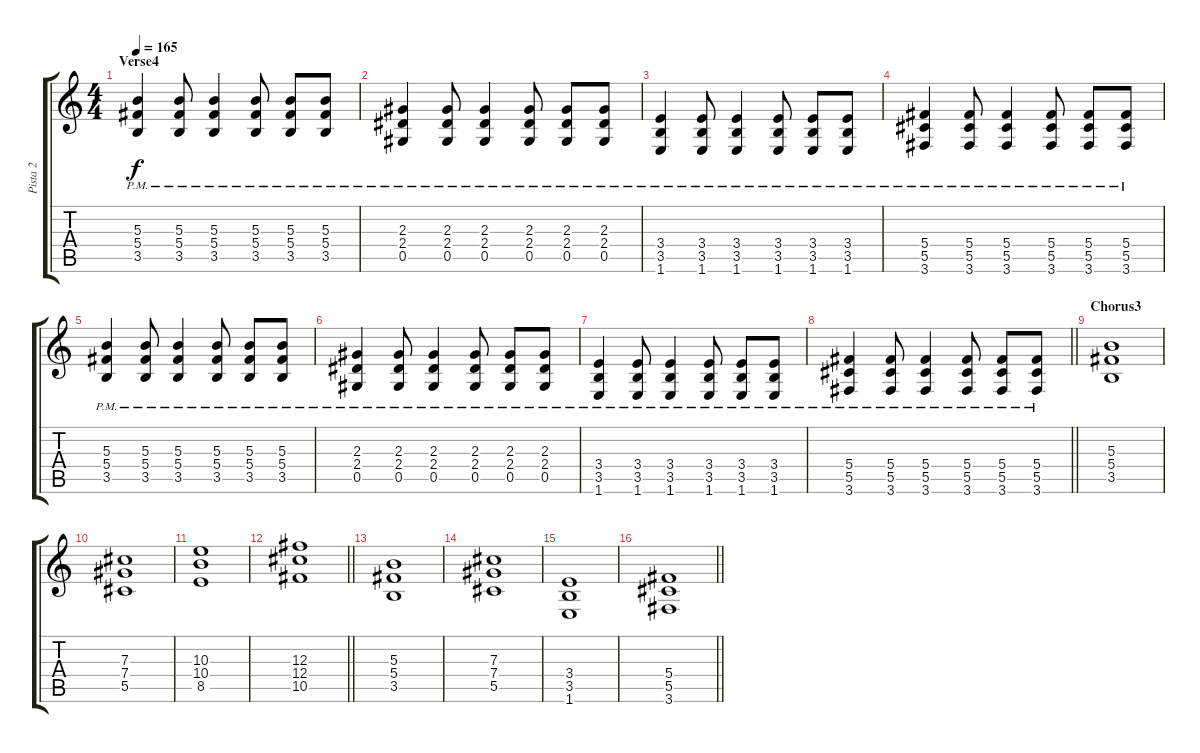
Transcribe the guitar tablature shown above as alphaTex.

\track ("Pista 2" "Pista 2") {instrument overdrivenguitar}
\staff {score tabs}
\tuning (Eb4 Bb3 Gb3 Db3 Ab2 Eb2) {hide}
\ts (4 4)
\section ("" "Verse4")
\tempo 165
\clef g2
\ks c
(5.3{pm} 5.4{pm} 3.5{pm}).4{dy f} (5.3{pm} 5.4{pm} 3.5{pm}).8 (5.3{pm} 5.4{pm} 3.5{pm}).4 (5.3{pm} 5.4{pm} 3.5{pm}).8 (5.3{pm} 5.4{pm} 3.5{pm}).8 (5.3{pm} 5.4{pm} 3.5{pm}).8 |
(2.3{pm} 2.4{pm} 0.5{pm}).4 (2.3{pm} 2.4{pm} 0.5{pm}).8 (2.3{pm} 2.4{pm} 0.5{pm}).4 (2.3{pm} 2.4{pm} 0.5{pm}).8 (2.3{pm} 2.4{pm} 0.5{pm}).8 (2.3{pm} 2.4{pm} 0.5{pm}).8 |
(3.4{pm} 3.5{pm} 1.6{pm}).4 (3.4{pm} 3.5{pm} 1.6{pm}).8 (3.4{pm} 3.5{pm} 1.6{pm}).4 (3.4{pm} 3.5{pm} 1.6{pm}).8 (3.4{pm} 3.5{pm} 1.6{pm}).8 (3.4{pm} 3.5{pm} 1.6{pm}).8 |
(5.4{pm} 5.5{pm} 3.6{pm}).4 (5.4{pm} 5.5{pm} 3.6{pm}).8 (5.4{pm} 5.5{pm} 3.6{pm}).4 (5.4{pm} 5.5{pm} 3.6{pm}).8 (5.4{pm} 5.5{pm} 3.6{pm}).8 (5.4{pm} 5.5{pm} 3.6{pm}).8 |
(5.3{pm} 5.4{pm} 3.5{pm}).4 (5.3{pm} 5.4{pm} 3.5{pm}).8 (5.3{pm} 5.4{pm} 3.5{pm}).4 (5.3{pm} 5.4{pm} 3.5{pm}).8 (5.3{pm} 5.4{pm} 3.5{pm}).8 (5.3{pm} 5.4{pm} 3.5{pm}).8 |
(2.3{pm} 2.4{pm} 0.5{pm}).4 (2.3{pm} 2.4{pm} 0.5{pm}).8 (2.3{pm} 2.4{pm} 0.5{pm}).4 (2.3{pm} 2.4{pm} 0.5{pm}).8 (2.3{pm} 2.4{pm} 0.5{pm}).8 (2.3{pm} 2.4{pm} 0.5{pm}).8 |
(3.4{pm} 3.5{pm} 1.6{pm}).4 (3.4{pm} 3.5{pm} 1.6{pm}).8 (3.4{pm} 3.5{pm} 1.6{pm}).4 (3.4{pm} 3.5{pm} 1.6{pm}).8 (3.4{pm} 3.5{pm} 1.6{pm}).8 (3.4{pm} 3.5{pm} 1.6{pm}).8 |
\barLineRight lightlight
(5.4{pm} 5.5{pm} 3.6{pm}).4 (5.4{pm} 5.5{pm} 3.6{pm}).8 (5.4{pm} 5.5{pm} 3.6{pm}).4 (5.4{pm} 5.5{pm} 3.6{pm}).8 (5.4{pm} 5.5{pm} 3.6{pm}).8 (5.4{pm} 5.5{pm} 3.6{pm}).8 |
\section ("" "Chorus3")
(5.3 5.4 3.5).1 |
(7.3 7.4 5.5).1 |
(10.3 10.4 8.5).1 |
\barLineRight lightlight
(12.3 12.4 10.5).1 |
(5.3 5.4 3.5).1 |
(7.3 7.4 5.5).1 |
(3.4 3.5 1.6).1 |
\barLineRight lightlight
(5.4 5.5 3.6).1
